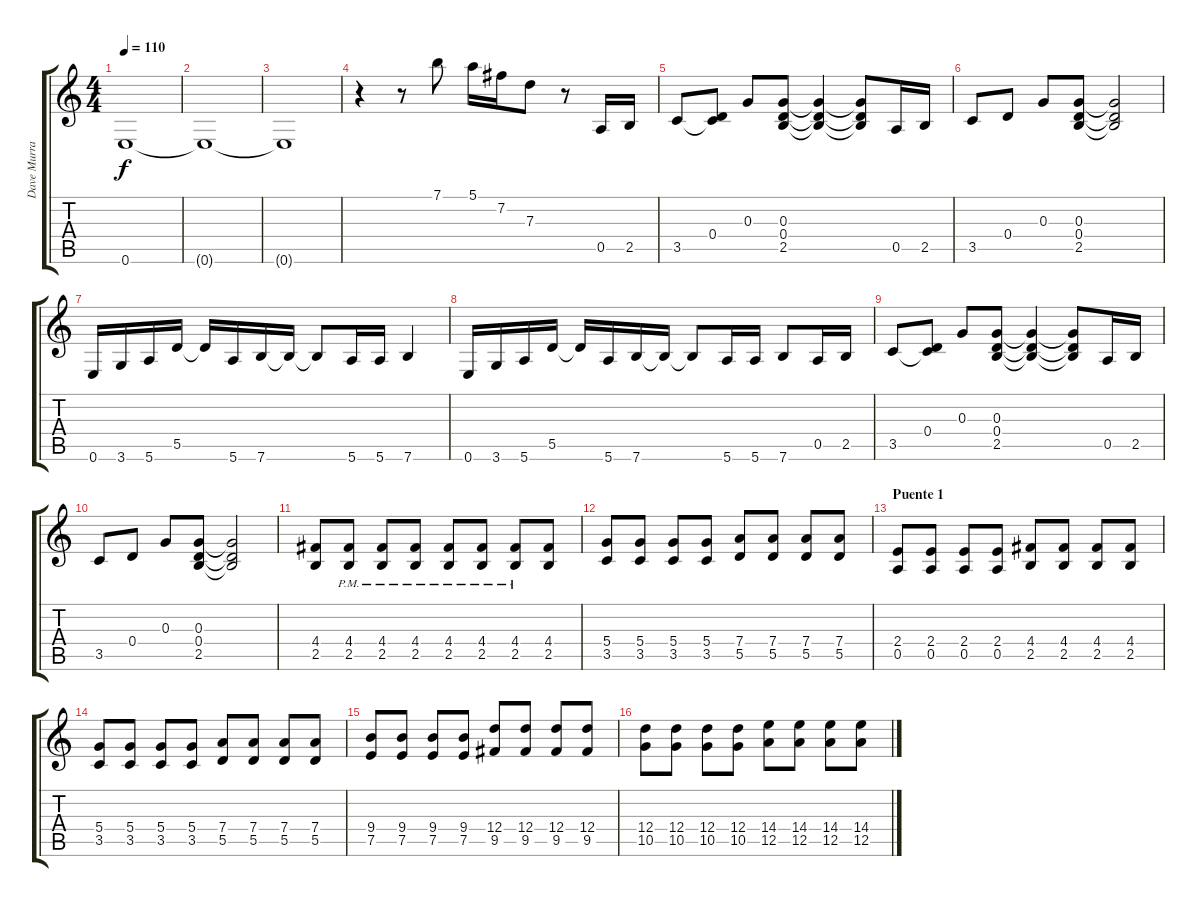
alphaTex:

\track ("Dave Murray" "Dave Murra") {instrument distortionguitar}
\staff {score tabs}
\tuning (E4 B3 G3 D3 A2 E2) {hide}
\ts (4 4)
\tempo 110
\clef g2
\ks c
0.6.1{dy f volume 3} |
0.6{t}.1 |
0.6{t}.1 |
r.4{volume 8} r.8 7.1.8 5.1.16 7.2.16 7.3.8 r.8 0.5.16 2.5.16 |
3.5.8 (0.4 3.5{t}).8 0.3.8 (0.3 0.4 2.5).8 (0.3{t} 0.4{t} 2.5{t}).4 (0.3{t} 0.4{t} 2.5{t}).8 0.5.16 2.5.16 |
3.5.8 0.4.8 0.3.8 (0.3 0.4 2.5).8 (0.3{t} 0.4{t} 2.5{t}).2 |
0.6.16 3.6.16 5.6.16 5.5.16 5.5{t}.16 5.6.16 7.6.16 7.6{t}.16 7.6{t}.8 5.6.16 5.6.16 7.6.4 |
0.6.16 3.6.16 5.6.16 5.5.16 5.5{t}.16 5.6.16 7.6.16 7.6{t}.16 7.6{t}.8 5.6.16 5.6.16 7.6.8 0.5.16 2.5.16 |
3.5.8 (0.4 3.5{t}).8 0.3.8 (0.3 0.4 2.5).8 (0.3{t} 0.4{t} 2.5{t}).4 (0.3{t} 0.4{t} 2.5{t}).8 0.5.16 2.5.16 |
3.5.8 0.4.8 0.3.8 (0.3 0.4 2.5).8 (0.3{t} 0.4{t} 2.5{t}).2 |
(4.4 2.5).8 (4.4{pm} 2.5{pm}).8 (4.4{pm} 2.5{pm}).8 (4.4{pm} 2.5{pm}).8 (4.4{pm} 2.5{pm}).8 (4.4 2.5{pm}).8 (4.4 2.5{pm}).8 (4.4 2.5).8 |
(5.4 3.5).8 (5.4 3.5).8 (5.4 3.5).8 (5.4 3.5).8 (7.4 5.5).8 (7.4 5.5).8 (7.4 5.5).8 (7.4 5.5).8 |
\section ("" "Puente 1")
(2.4 0.5).8 (2.4 0.5).8 (2.4 0.5).8 (2.4 0.5).8 (4.4 2.5).8 (4.4 2.5).8 (4.4 2.5).8 (4.4 2.5).8 |
(5.4 3.5).8 (5.4 3.5).8 (5.4 3.5).8 (5.4 3.5).8 (7.4 5.5).8 (7.4 5.5).8 (7.4 5.5).8 (7.4 5.5).8 |
(9.4 7.5).8 (9.4 7.5).8 (9.4 7.5).8 (9.4 7.5).8 (12.4 9.5).8 (12.4 9.5).8 (12.4 9.5).8 (12.4 9.5).8 |
(12.4 10.5).8 (12.4 10.5).8 (12.4 10.5).8 (12.4 10.5).8 (14.4 12.5).8 (14.4 12.5).8 (14.4 12.5).8 (14.4 12.5).8
